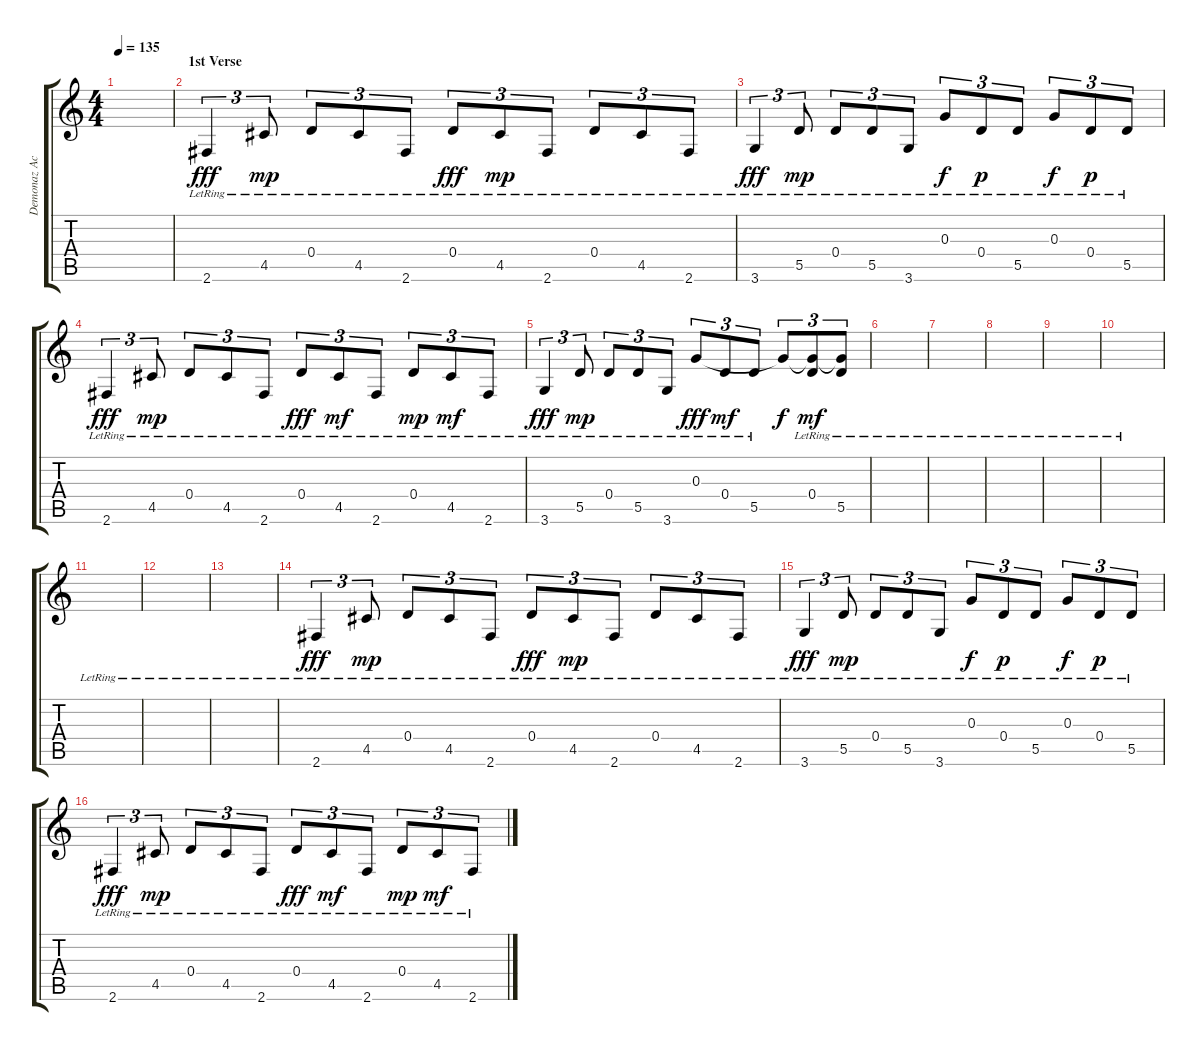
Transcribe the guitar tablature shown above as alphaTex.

\track ("Demonaz Acustic" "Demonaz Ac") {instrument acousticguitarsteel}
\staff {score tabs}
\tuning (E4 B3 G3 D3 A2 E2) {hide}
\ts (4 4)
\tempo 135
\clef g2
\ks c
|
\section ("" "1st Verse")
2.6{lr}.4{tu (3 2) dy fff volume 14} 4.5{lr}.8{tu (3 2) dy mp} 0.4{lr}.8{tu (3 2)} 4.5{lr}.8{tu (3 2)} 2.6{lr}.8{tu (3 2)} 0.4{lr}.8{tu (3 2) dy fff} 4.5{lr}.8{tu (3 2) dy mp} 2.6{lr}.8{tu (3 2)} 0.4{lr}.8{tu (3 2)} 4.5{lr}.8{tu (3 2)} 2.6{lr}.8{tu (3 2)} |
3.6{lr}.4{tu (3 2) dy fff} 5.5{lr}.8{tu (3 2) dy mp} 0.4{lr}.8{tu (3 2)} 5.5{lr}.8{tu (3 2)} 3.6{lr}.8{tu (3 2)} 0.3{lr}.8{tu (3 2) dy f} 0.4{lr}.8{tu (3 2) dy p} 5.5{lr}.8{tu (3 2)} 0.3{lr}.8{tu (3 2) dy f} 0.4{lr}.8{tu (3 2) dy p} 5.5{lr}.8{tu (3 2)} |
2.6{lr}.4{tu (3 2) dy fff} 4.5{lr}.8{tu (3 2) dy mp} 0.4{lr}.8{tu (3 2)} 4.5{lr}.8{tu (3 2)} 2.6{lr}.8{tu (3 2)} 0.4{lr}.8{tu (3 2) dy fff} 4.5{lr}.8{tu (3 2) dy mf} 2.6{lr}.8{tu (3 2)} 0.4{lr}.8{tu (3 2) dy mp} 4.5{lr}.8{tu (3 2) dy mf} 2.6{lr}.8{tu (3 2)} |
3.6{lr}.4{tu (3 2) dy fff} 5.5{lr}.8{tu (3 2) dy mp} 0.4{lr}.8{tu (3 2)} 5.5{lr}.8{tu (3 2)} 3.6{lr}.8{tu (3 2)} 0.3{lr}.8{tu (3 2) dy fff} 0.4{lr}.8{tu (3 2) dy mf} 5.5{lr}.8{tu (3 2)} 0.3{t}.8{tu (3 2) dy f} (0.3{t} 0.4{lr}).8{tu (3 2) dy mf} (0.3{t} 5.5{lr}).8{tu (3 2)} |
|
|
|
|
|
|
|
|
2.6{lr}.4{tu (3 2) dy fff volume 14} 4.5{lr}.8{tu (3 2) dy mp} 0.4{lr}.8{tu (3 2)} 4.5{lr}.8{tu (3 2)} 2.6{lr}.8{tu (3 2)} 0.4{lr}.8{tu (3 2) dy fff} 4.5{lr}.8{tu (3 2) dy mp} 2.6{lr}.8{tu (3 2)} 0.4{lr}.8{tu (3 2)} 4.5{lr}.8{tu (3 2)} 2.6{lr}.8{tu (3 2)} |
3.6{lr}.4{tu (3 2) dy fff} 5.5{lr}.8{tu (3 2) dy mp} 0.4{lr}.8{tu (3 2)} 5.5{lr}.8{tu (3 2)} 3.6{lr}.8{tu (3 2)} 0.3{lr}.8{tu (3 2) dy f} 0.4{lr}.8{tu (3 2) dy p} 5.5{lr}.8{tu (3 2)} 0.3{lr}.8{tu (3 2) dy f} 0.4{lr}.8{tu (3 2) dy p} 5.5{lr}.8{tu (3 2)} |
2.6{lr}.4{tu (3 2) dy fff} 4.5{lr}.8{tu (3 2) dy mp} 0.4{lr}.8{tu (3 2)} 4.5{lr}.8{tu (3 2)} 2.6{lr}.8{tu (3 2)} 0.4{lr}.8{tu (3 2) dy fff} 4.5{lr}.8{tu (3 2) dy mf} 2.6{lr}.8{tu (3 2)} 0.4{lr}.8{tu (3 2) dy mp} 4.5{lr}.8{tu (3 2) dy mf} 2.6{lr}.8{tu (3 2)}
